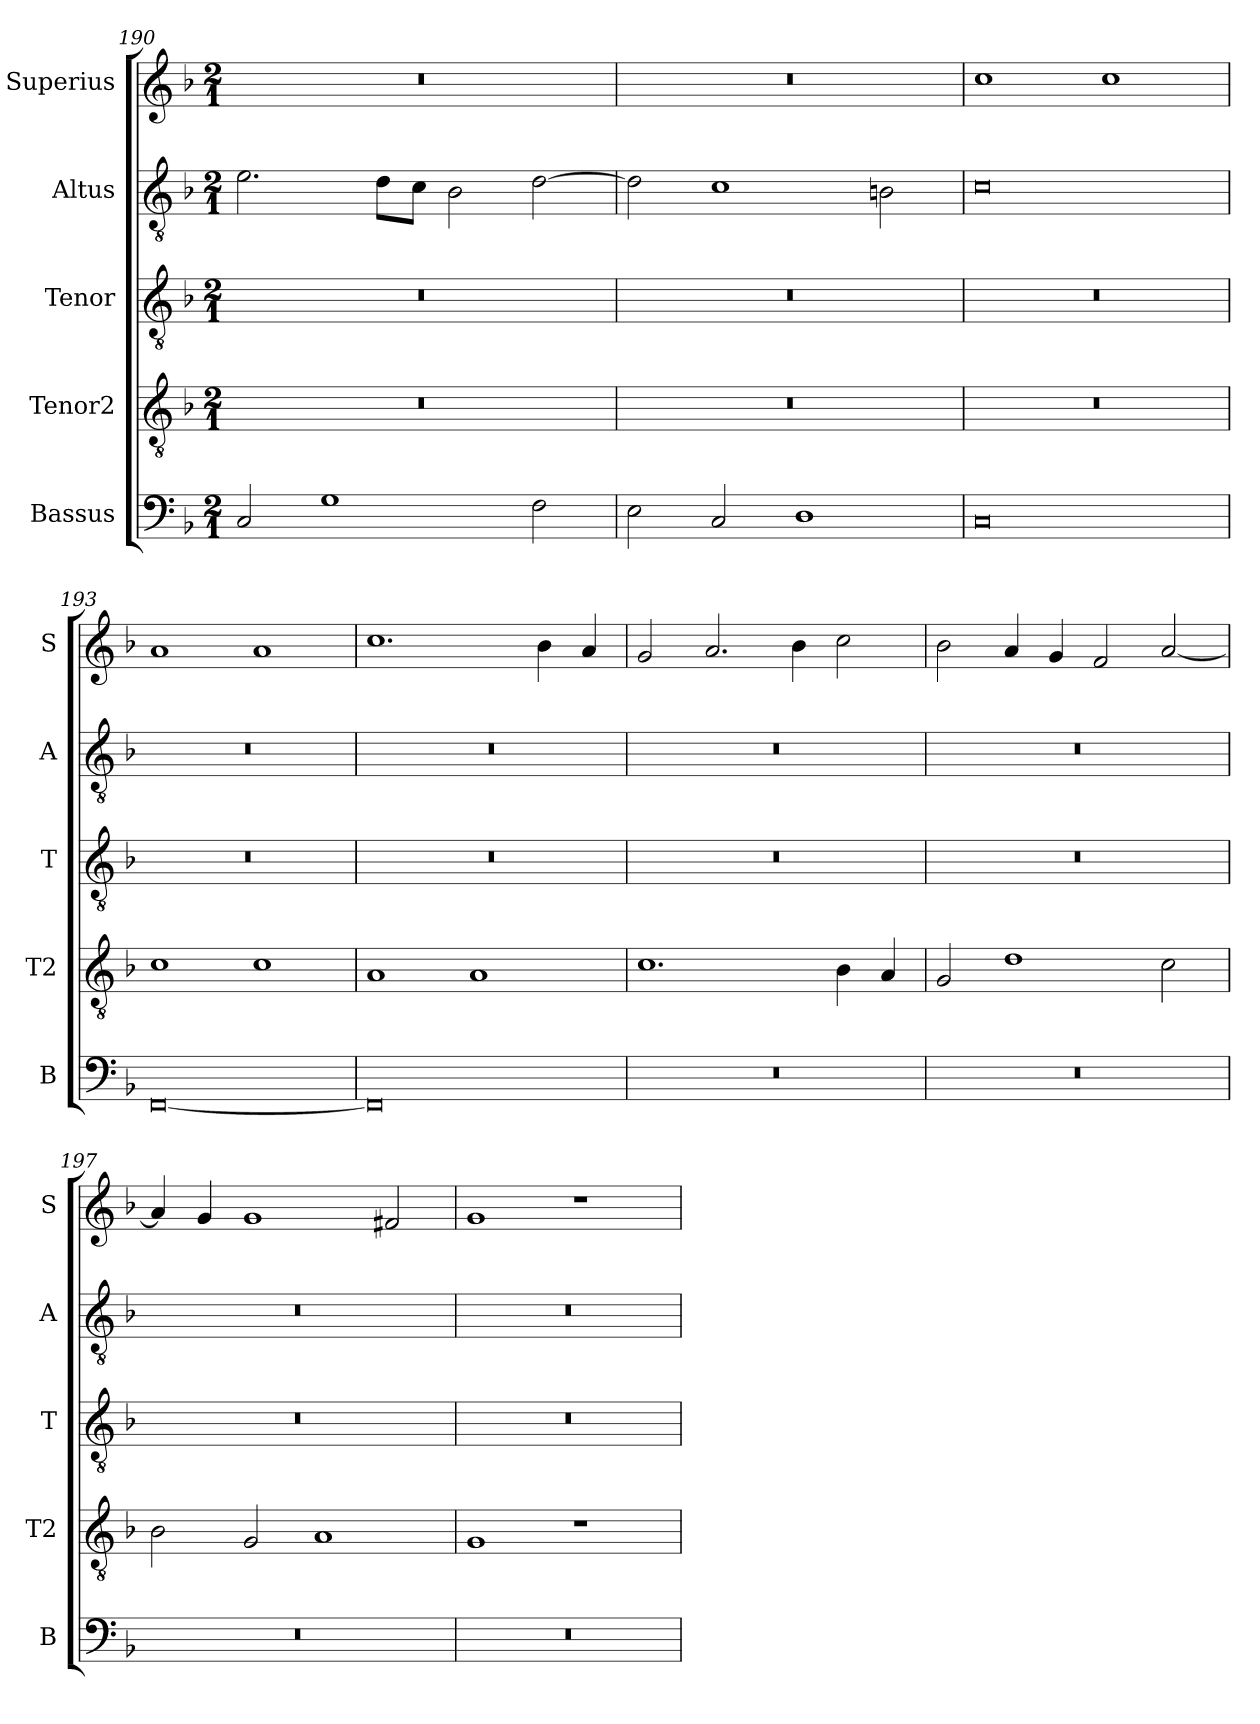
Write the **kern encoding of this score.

**kern	**kern	**kern	**kern	**kern
*part5	*part4	*part3	*part2	*part1
*staff5	*staff4	*staff3	*staff2	*staff1
*I"Bassus	*I"Tenor2	*I"Tenor	*I"Altus	*I"Superius
*I'B	*I'T2	*I'T	*I'A	*I'S
*clefF4	*clefGv2	*clefGv2	*clefGv2	*clefG2
*k[b-]	*k[b-]	*k[b-]	*k[b-]	*k[b-]
*M2/1	*M2/1	*M2/1	*M2/1	*M2/1
=190	=190	=190	=190	=190
2C/	0r	0r	2.e\	0r
1G	.	.	.	.
.	.	.	8d\L	.
.	.	.	8c\J	.
.	.	.	2B-\	.
2F\	.	.	[2d\	.
=191	=191	=191	=191	=191
2E\	0r	0r	2d\]	0r
2C/	.	.	1c	.
1D	.	.	.	.
.	.	.	2Bn\	.
=192	=192	=192	=192	=192
0C	0r	0r	0c	1cc
.	.	.	.	1cc
=193	=193	=193	=193	=193
[0FF	1c	0r	0r	1a
.	1c	.	.	1a
=194	=194	=194	=194	=194
0FF]	1A	0r	0r	1.cc
.	1A	.	.	.
.	.	.	.	4b-\
.	.	.	.	4a/
=195	=195	=195	=195	=195
0r	1.c	0r	0r	2g/
.	.	.	.	2.a/
.	.	.	.	4b-\
.	4B-\	.	.	2cc\
.	4A/	.	.	.
=196	=196	=196	=196	=196
0r	2G/	0r	0r	2b-\
.	1d	.	.	4a/
.	.	.	.	4g/
.	.	.	.	2f/
.	2c\	.	.	[2a/
=197	=197	=197	=197	=197
0r	2B-\	0r	0r	4a/]
.	.	.	.	4g/
.	2G/	.	.	1g
.	1A	.	.	.
.	.	.	.	2f#X/
=198	=198	=198	=198	=198
0r	1G	0r	0r	1g
.	1r	.	.	1r
=	=	=	=	=
*-	*-	*-	*-	*-
